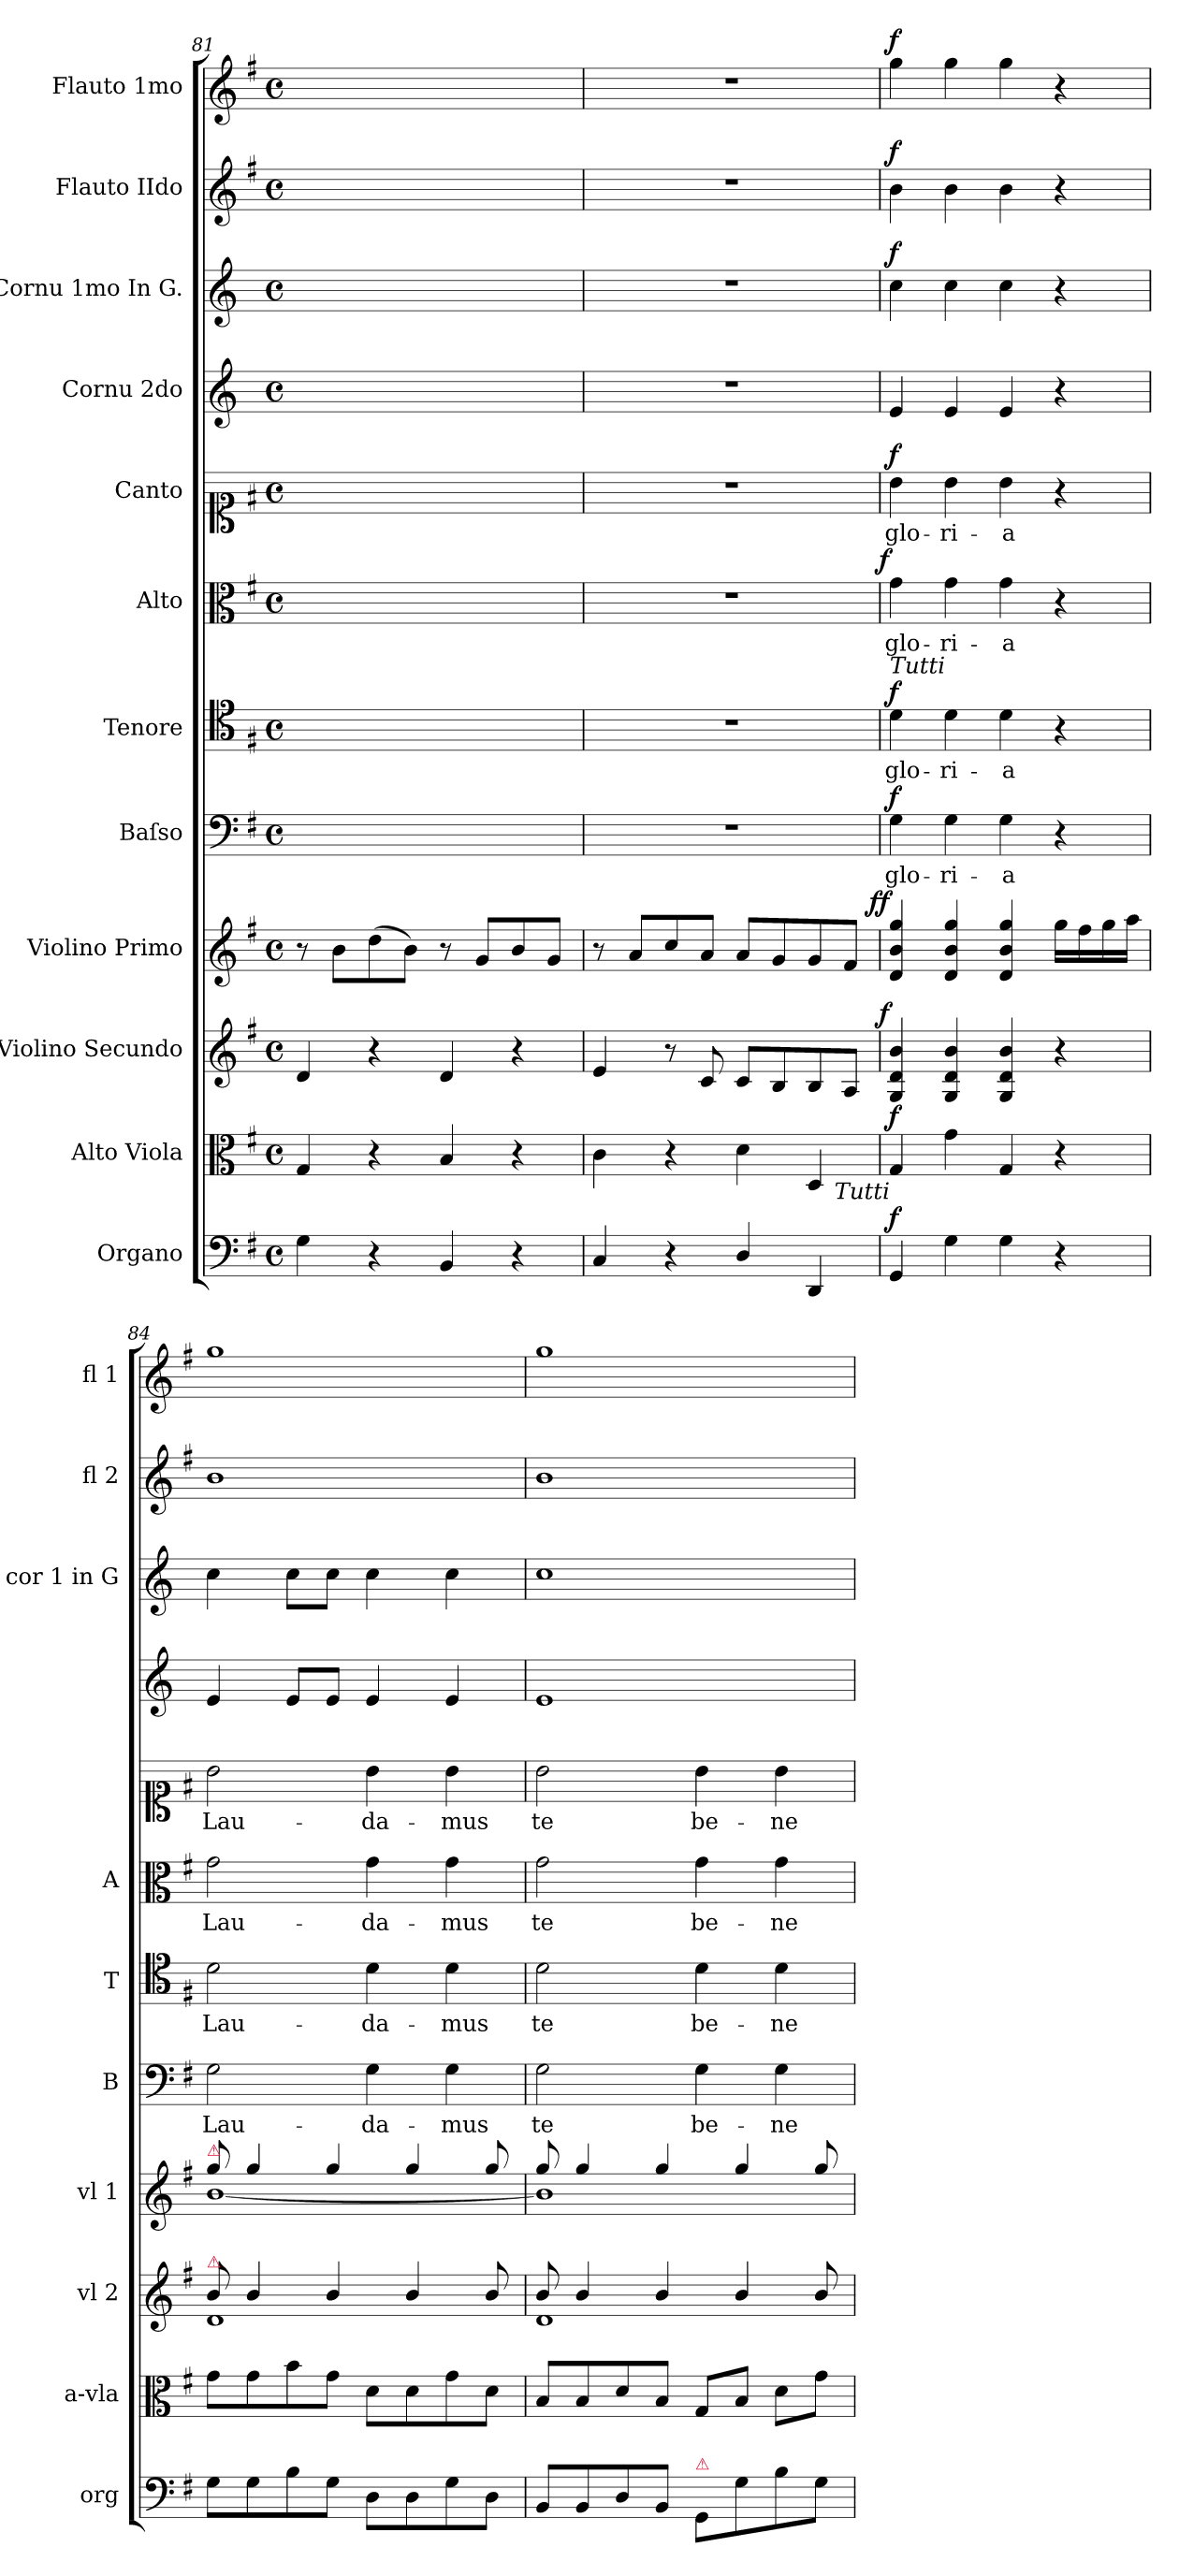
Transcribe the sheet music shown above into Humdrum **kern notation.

**kern	**dynam	**kern	**dynam	**kern	**dynam	**kern	**dynam	**kern	**text	**dynam	**kern	**text	**dynam	**kern	**text	**dynam	**kern	**text	**dynam	**kern	**kern	**dynam	**kern	**dynam	**kern	**dynam
*part12	*part12	*part11	*part11	*part10	*part10	*part9	*part9	*part8	*part8	*part8	*part7	*part7	*part7	*part6	*part6	*part6	*part5	*part5	*part5	*part4	*part3	*part3	*part2	*part2	*part1	*part1
*staff12	*staff12	*staff11	*staff11	*staff10	*staff10	*staff9	*staff9	*staff8	*staff8	*staff8	*staff7	*staff7	*staff7	*staff6	*staff6	*staff6	*staff5	*staff5	*staff5	*staff4	*staff3	*staff3	*staff2	*staff2	*staff1	*staff1
*I"Organo	*	*I"Alto Viola	*	*I"Violino Secundo	*	*I"Violino Primo	*	*I"Baſso	*	*	*I"Tenore	*	*	*I"Alto	*	*	*I"Canto	*	*	*I"Cornu 2do	*I"Cornu 1mo In G.	*	*I"Flauto IIdo	*	*I"Flauto 1mo	*
*I'org	*	*I'a-vla	*	*I'vl 2	*	*I'vl 1	*	*I'B	*	*	*I'T	*	*	*I'A	*	*	*	*	*	*	*I'cor 1 in G	*	*I'fl 2	*	*I'fl 1	*
*clefF4	*	*clefC3	*	*clefG2	*	*clefG2	*	*clefF4	*	*	*clefC4	*	*	*clefC3	*	*	*clefC1	*	*	*clefG2	*clefG2	*	*clefG2	*	*clefG2	*
*	*	*	*	*	*	*	*	*	*	*	*	*	*	*	*	*	*	*	*	*ITrd3c5	*ITrd3c5	*	*	*	*	*
*k[f#]	*	*k[f#]	*	*k[f#]	*	*k[f#]	*	*k[f#]	*	*	*k[f#]	*	*	*k[f#]	*	*	*k[f#]	*	*	*k[f#]	*k[f#]	*	*k[f#]	*	*k[f#]	*
*G:	*	*G:	*	*G:	*	*G:	*	*G:	*	*	*G:	*	*	*G:	*	*	*G:	*	*	*G:	*G:	*	*G:	*	*G:	*
*M4/4	*	*M4/4	*	*M4/4	*	*M4/4	*	*M4/4	*	*	*M4/4	*	*	*M4/4	*	*	*M4/4	*	*	*M4/4	*M4/4	*	*M4/4	*	*M4/4	*
*met(c)	*	*met(c)	*	*met(c)	*	*met(c)	*	*met(c)	*	*	*met(c)	*	*	*met(c)	*	*	*met(c)	*	*	*met(c)	*met(c)	*	*met(c)	*	*met(c)	*
=81	=81	=81	=81	=81	=81	=81	=81	=81	=81	=81	=81	=81	=81	=81	=81	=81	=81	=81	=81	=81	=81	=81	=81	=81	=81	=81
4G\	.	4G/	.	4d/	.	8r	.	1ryy	.	.	1ryy	.	.	1ryy	.	.	1ryy	.	.	1ryy	1ryy	.	1ryy	.	1ryy	.
.	.	.	.	.	.	8b\L	.	.	.	.	.	.	.	.	.	.	.	.	.	.	.	.	.	.	.	.
4r	.	4r	.	4r	.	(8dd\	.	.	.	.	.	.	.	.	.	.	.	.	.	.	.	.	.	.	.	.
.	.	.	.	.	.	8b\J)	.	.	.	.	.	.	.	.	.	.	.	.	.	.	.	.	.	.	.	.
4BB/	.	4B/	.	4d/	.	8r	.	.	.	.	.	.	.	.	.	.	.	.	.	.	.	.	.	.	.	.
.	.	.	.	.	.	8g/L	.	.	.	.	.	.	.	.	.	.	.	.	.	.	.	.	.	.	.	.
4r	.	4r	.	4r	.	8b/	.	.	.	.	.	.	.	.	.	.	.	.	.	.	.	.	.	.	.	.
.	.	.	.	.	.	8g/J	.	.	.	.	.	.	.	.	.	.	.	.	.	.	.	.	.	.	.	.
=82	=82	=82	=82	=82	=82	=82	=82	=82	=82	=82	=82	=82	=82	=82	=82	=82	=82	=82	=82	=82	=82	=82	=82	=82	=82	=82
4C/	.	4c\	.	4e/	.	8r	.	1r	.	.	1r	.	.	1r	.	.	1r	.	.	1r	1r	.	1r	.	1r	.
.	.	.	.	.	.	8a/L	.	.	.	.	.	.	.	.	.	.	.	.	.	.	.	.	.	.	.	.
4r	.	4r	.	8r	.	8cc/	.	.	.	.	.	.	.	.	.	.	.	.	.	.	.	.	.	.	.	.
.	.	.	.	8c/	.	8a/J	.	.	.	.	.	.	.	.	.	.	.	.	.	.	.	.	.	.	.	.
4D/	.	4d\	.	8c/L	.	8a/L	.	.	.	.	.	.	.	.	.	.	.	.	.	.	.	.	.	.	.	.
.	.	.	.	8B/	.	8g/	.	.	.	.	.	.	.	.	.	.	.	.	.	.	.	.	.	.	.	.
4DD/	.	4D/	.	8B/	.	8g/	.	.	.	.	.	.	.	.	.	.	.	.	.	.	.	.	.	.	.	.
.	.	.	.	8A/J	.	8f#/J	.	.	.	.	.	.	.	.	.	.	.	.	.	.	.	.	.	.	.	.
=83	=83	=83	=83	=83	=83	=83	=83	=83	=83	=83	=83	=83	=83	=83	=83	=83	=83	=83	=83	=83	=83	=83	=83	=83	=83	=83
!	!	!	!	!	!	!	!	!	!	!	!LO:TX:a:i:t=Tutti	!	!	!	!	!	!	!	!	!	!	!	!	!	!	!
!LO:TX:a:i:rj:t=Tutti	!	!	!	!	!	!	!	!	!	!	!	!	!	!	!	!	!	!	!	!	!	!	!	!	!	!
!	!LO:DY:a	!	!LO:DY:a	!	!LO:DY:a:rj	!	!LO:DY:a:rj	!	!	!LO:DY:a	!	!	!LO:DY:a	!	!	!LO:DY:a:rj	!	!	!LO:DY:a	!	!	!LO:DY:a	!	!LO:DY:a	!	!LO:DY:a
4GG/	f	4G/	f	4G/ 4d/ 4b/	f	4d/ 4b/ 4gg/	ff	4G\	glo-	f	4d\	glo-	f	4g\	glo-	f	4b\	glo-	f	4B/	4g\	f	4b\	f	4gg\	f
4G\	.	4g\	.	4G/ 4d/ 4b/	.	4d/ 4b/ 4gg/	.	4G\	-ri-	.	4d\	-ri-	.	4g\	-ri-	.	4b\	-ri-	.	4B/	4g\	.	4b\	.	4gg\	.
4G\	.	4G/	.	4G/ 4d/ 4b/	.	4d/ 4b/ 4gg/	.	4G\	-a	.	4d\	-a	.	4g\	-a	.	4b\	-a	.	4B/	4g\	.	4b\	.	4gg\	.
4r	.	4r	.	4r	.	16gg\LL	.	4r	.	.	4r	.	.	4r	.	.	4r	.	.	4r	4r	.	4r	.	4r	.
.	.	.	.	.	.	16ff#\	.	.	.	.	.	.	.	.	.	.	.	.	.	.	.	.	.	.	.	.
.	.	.	.	.	.	16gg\	.	.	.	.	.	.	.	.	.	.	.	.	.	.	.	.	.	.	.	.
.	.	.	.	.	.	16aa\JJ	.	.	.	.	.	.	.	.	.	.	.	.	.	.	.	.	.	.	.	.
=84	=84	=84	=84	=84	=84	=84	=84	=84	=84	=84	=84	=84	=84	=84	=84	=84	=84	=84	=84	=84	=84	=84	=84	=84	=84	=84
*	*	*	*	*^	*	*^	*	*	*	*	*	*	*	*	*	*	*	*	*	*	*	*	*	*	*	*
!	!	!	!	!	!	!	!LO:TX:a:color=crimson:t=⚠	!	!	!	!	!	!	!	!	!	!	!	!	!	!	!	!	!	!	!	!	!
!	!	!	!	!LO:TX:a:color=crimson:t=⚠	!	!	!	!	!	!	!	!	!	!	!	!	!	!	!	!	!	!	!	!	!	!	!	!
8G\L	.	8g\L	.	8b/	1d	.	8gg/	[1b	.	2G\	Lau-	.	2d\	Lau-	.	2g\	Lau-	.	2b\	Lau-	.	4B/	4g\	.	1b	.	1gg	.
8G\	.	8g\	.	4b/	.	.	4gg/	.	.	.	.	.	.	.	.	.	.	.	.	.	.	.	.	.	.	.	.	.
8B\	.	8b\	.	.	.	.	.	.	.	.	.	.	.	.	.	.	.	.	.	.	.	8B/L	8g\L	.	.	.	.	.
8G\J	.	8g\J	.	4b/	.	.	4gg/	.	.	.	.	.	.	.	.	.	.	.	.	.	.	8B/J	8g\J	.	.	.	.	.
8D\L	.	8d\L	.	.	.	.	.	.	.	4G\	-da-	.	4d\	-da-	.	4g\	-da-	.	4b\	-da-	.	4B/	4g\	.	.	.	.	.
8D\	.	8d\	.	4b/	.	.	4gg/	.	.	.	.	.	.	.	.	.	.	.	.	.	.	.	.	.	.	.	.	.
8G\	.	8g\	.	.	.	.	.	.	.	4G\	-mus	.	4d\	-mus	.	4g\	-mus	.	4b\	-mus	.	4B/	4g\	.	.	.	.	.
8D\J	.	8d\J	.	8b/	.	.	8gg/	.	.	.	.	.	.	.	.	.	.	.	.	.	.	.	.	.	.	.	.	.
=85	=85	=85	=85	=85	=85	=85	=85	=85	=85	=85	=85	=85	=85	=85	=85	=85	=85	=85	=85	=85	=85	=85	=85	=85	=85	=85	=85	=85
8BB/L	.	8B/L	.	8b/	1d	.	8gg/	1b]	.	2G\	te	.	2d\	te	.	2g\	te	.	2b\	te	.	1B	1g	.	1b	.	1gg	.
8BB/	.	8B/	.	4b/	.	.	4gg/	.	.	.	.	.	.	.	.	.	.	.	.	.	.	.	.	.	.	.	.	.
8D/	.	8d/	.	.	.	.	.	.	.	.	.	.	.	.	.	.	.	.	.	.	.	.	.	.	.	.	.	.
8BB/J	.	8B/J	.	4b/	.	.	4gg/	.	.	.	.	.	.	.	.	.	.	.	.	.	.	.	.	.	.	.	.	.
!LO:TX:a:color=crimson:t=⚠	!	!	!	!	!	!	!	!	!	!	!	!	!	!	!	!	!	!	!	!	!	!	!	!	!	!	!	!
8GG/L	.	8G/L	.	.	.	.	.	.	.	4G\	be-	.	4d\	be-	.	4g\	be-	.	4b\	be-	.	.	.	.	.	.	.	.
8G\	.	8B/J	.	4b/	.	.	4gg/	.	.	.	.	.	.	.	.	.	.	.	.	.	.	.	.	.	.	.	.	.
8B\	.	8d\L	.	.	.	.	.	.	.	4G\	-ne-	.	4d\	-ne-	.	4g\	-ne-	.	4b\	-ne-	.	.	.	.	.	.	.	.
8G\J	.	8g\J	.	8b/	.	.	8gg/	.	.	.	.	.	.	.	.	.	.	.	.	.	.	.	.	.	.	.	.	.
*	*	*	*	*v	*v	*	*	*	*	*	*	*	*	*	*	*	*	*	*	*	*	*	*	*	*	*	*	*
*	*	*	*	*	*	*v	*v	*	*	*	*	*	*	*	*	*	*	*	*	*	*	*	*	*	*	*	*
=	=	=	=	=	=	=	=	=	=	=	=	=	=	=	=	=	=	=	=	=	=	=	=	=	=	=
*-	*-	*-	*-	*-	*-	*-	*-	*-	*-	*-	*-	*-	*-	*-	*-	*-	*-	*-	*-	*-	*-	*-	*-	*-	*-	*-
